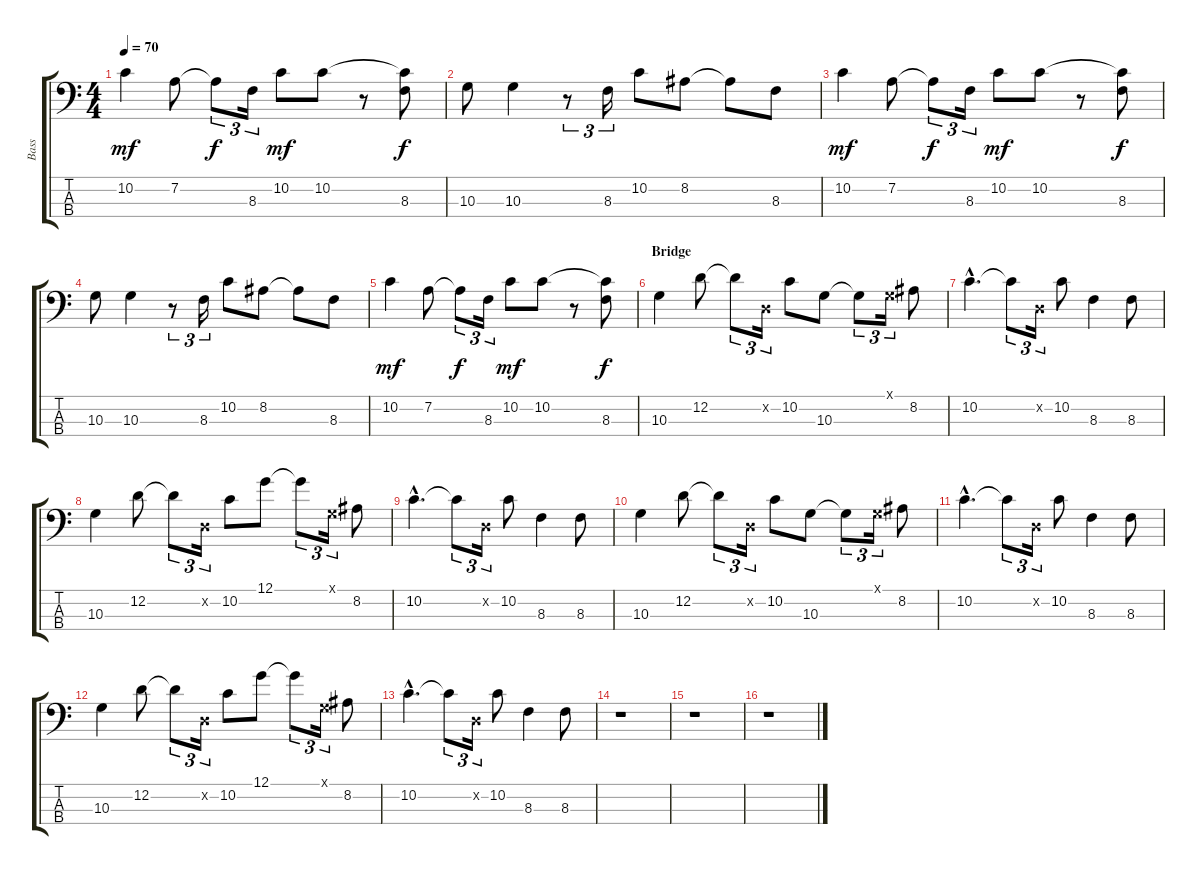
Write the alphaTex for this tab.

\track ("Bass" "Bass") {instrument electricbassfinger}
\staff {score tabs}
\tuning (G2 D2 A1 E1) {hide}
\ts (4 4)
\tempo 70
\clef f4
\ks c
10.2.4{dy mf} 7.2.8 7.2{t}.8{tu (3 2) dy f} 8.3.16{tu (3 2)} 10.2.8{dy mf} 10.2.8 r.8 (10.2{t} 8.3).8{dy f} |
10.3.8 10.3.4 r.8{tu (3 2)} 8.3.16{tu (3 2)} 10.2.8 8.2.8 8.2{t}.8 8.3.8 |
10.2.4{dy mf} 7.2.8 7.2{t}.8{tu (3 2) dy f} 8.3.16{tu (3 2)} 10.2.8{dy mf} 10.2.8 r.8 (10.2{t} 8.3).8{dy f} |
10.3.8 10.3.4 r.8{tu (3 2)} 8.3.16{tu (3 2)} 10.2.8 8.2.8 8.2{t}.8 8.3.8 |
10.2.4{dy mf} 7.2.8 7.2{t}.8{tu (3 2) dy f} 8.3.16{tu (3 2)} 10.2.8{dy mf} 10.2.8 r.8 (10.2{t} 8.3).8{dy f} |
\section ("" "Bridge")
10.3.4 12.2.8 12.2{t}.8{tu (3 2)} 0.2{x}.16{tu (3 2)} 10.2.8 10.3.8 10.3{t}.8{tu (3 2)} 0.1{x}.16{tu (3 2)} 8.2.8 |
10.2{hac}.4{d} 10.2{t}.8{tu (3 2)} 0.2{x}.16{tu (3 2)} 10.2.8 8.3.4 8.3.8 |
10.3.4 12.2.8 12.2{t}.8{tu (3 2)} 0.2{x}.16{tu (3 2)} 10.2.8 12.1.8 12.1{t}.8{tu (3 2)} 0.1{x}.16{tu (3 2)} 8.2.8 |
10.2{hac}.4{d} 10.2{t}.8{tu (3 2)} 0.2{x}.16{tu (3 2)} 10.2.8 8.3.4 8.3.8 |
10.3.4 12.2.8 12.2{t}.8{tu (3 2)} 0.2{x}.16{tu (3 2)} 10.2.8 10.3.8 10.3{t}.8{tu (3 2)} 0.1{x}.16{tu (3 2)} 8.2.8 |
10.2{hac}.4{d} 10.2{t}.8{tu (3 2)} 0.2{x}.16{tu (3 2)} 10.2.8 8.3.4 8.3.8 |
10.3.4 12.2.8 12.2{t}.8{tu (3 2)} 0.2{x}.16{tu (3 2)} 10.2.8 12.1.8 12.1{t}.8{tu (3 2)} 0.1{x}.16{tu (3 2)} 8.2.8 |
10.2{hac}.4{d} 10.2{t}.8{tu (3 2)} 0.2{x}.16{tu (3 2)} 10.2.8 8.3.4 8.3.8 |
r.1 |
r.1 |
r.1
